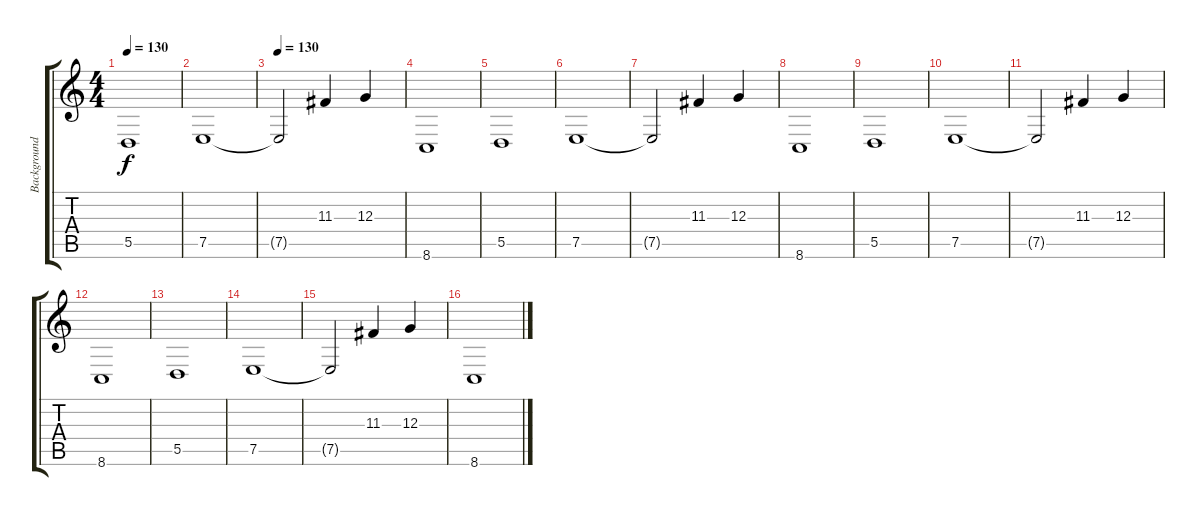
\track ("Background Choirs" "Background") {instrument choiraahs}
\staff {score tabs}
\tuning (E4 B3 G3 D3 A2 E2) {hide}
\ts (4 4)
\tempo 130
\clef g2
\ks c
5.5.1{dy f} |
7.5.1 |
\tempo 130
7.5{t}.2 11.3.4 12.3.4 |
8.6.1 |
5.5.1 |
7.5.1 |
7.5{t}.2 11.3.4 12.3.4 |
8.6.1 |
5.5.1 |
7.5.1 |
7.5{t}.2 11.3.4 12.3.4 |
8.6.1 |
5.5.1 |
7.5.1 |
7.5{t}.2 11.3.4 12.3.4 |
8.6.1
